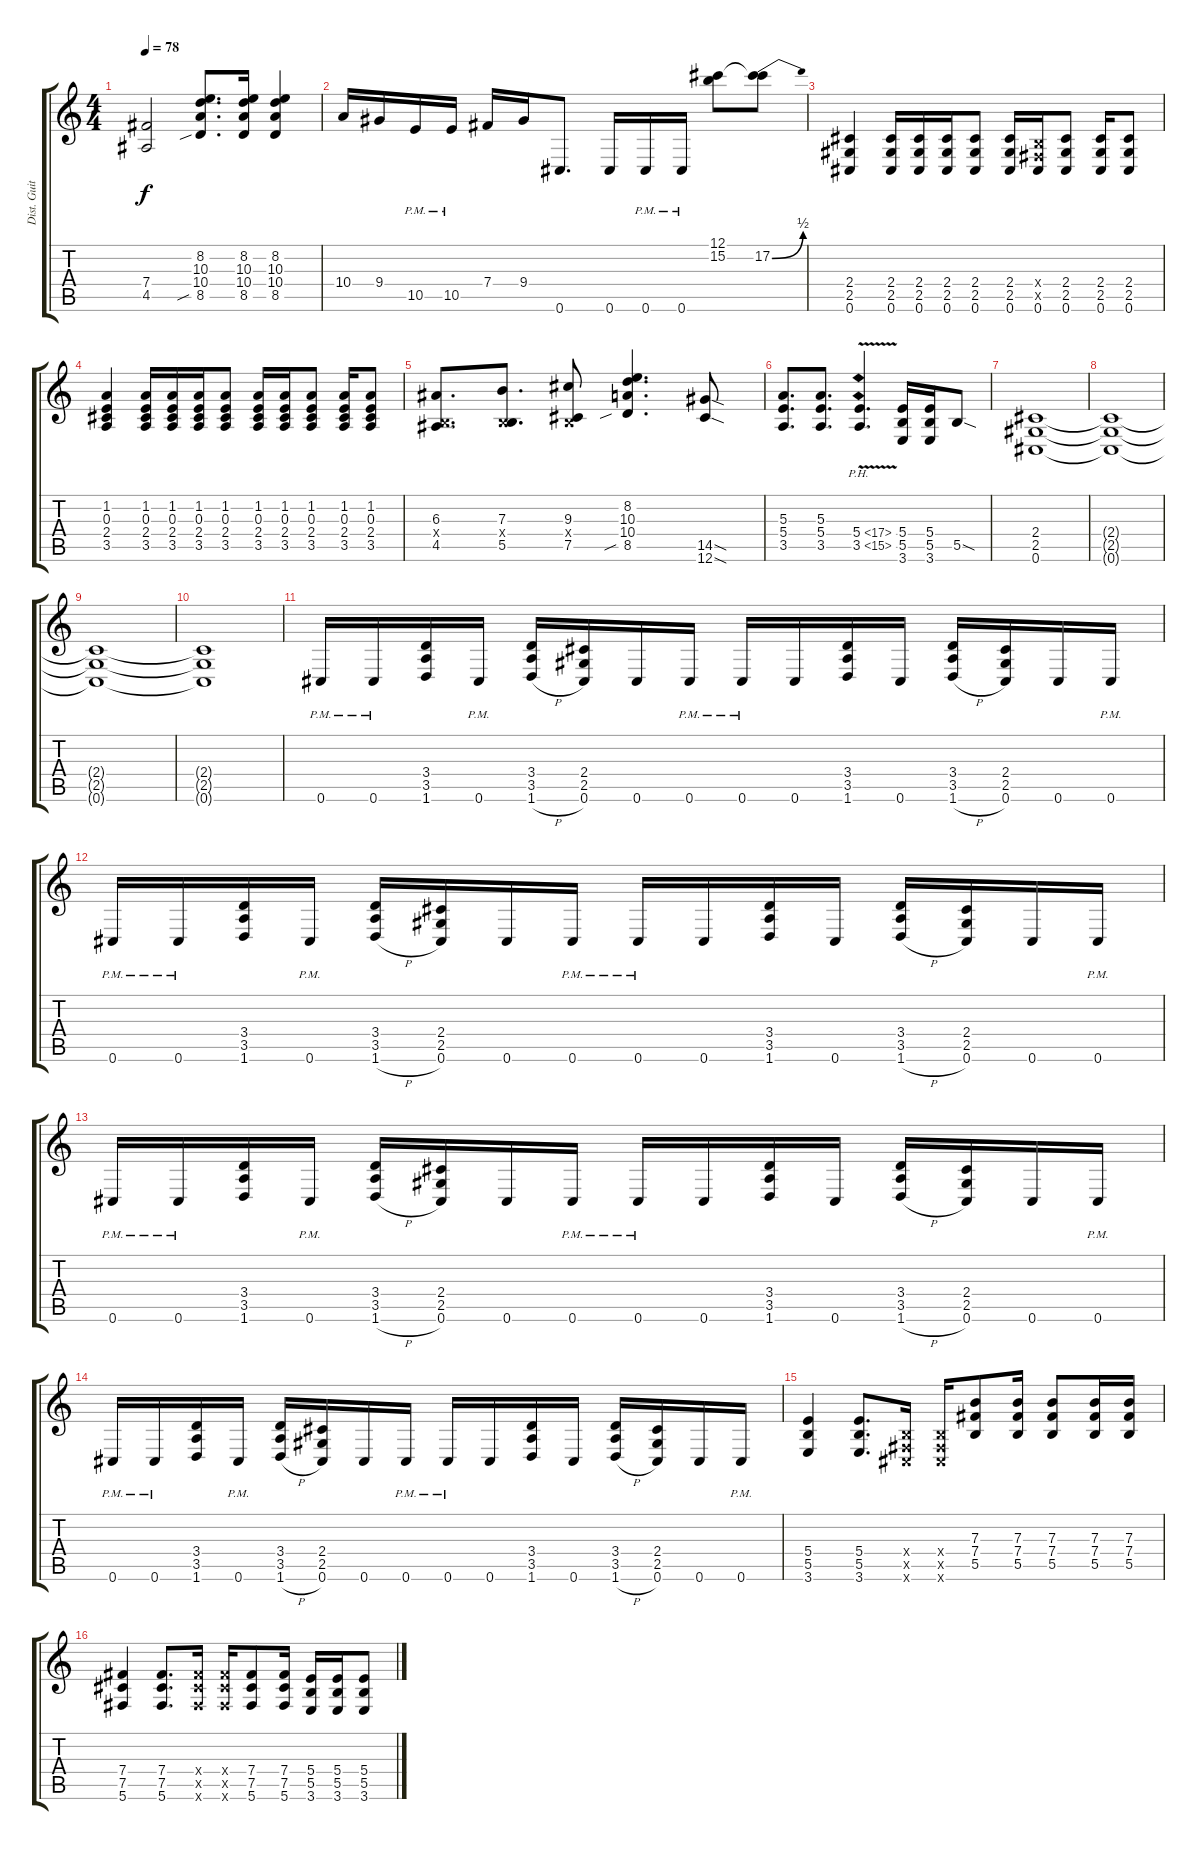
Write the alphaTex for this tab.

\track ("Dist. Guitar" "Dist. Guit") {instrument distortionguitar}
\staff {score tabs}
\tuning (Db4 Ab3 E3 B2 Gb2 Db2) {hide}
\ts (4 4)
\tempo 78
\clef g2
\ks c
(7.4 4.5).2{dy f} (8.2 10.3 10.4 8.5{sib}).8{d} (8.2 10.3 10.4 8.5).16 (8.2 10.3 10.4 8.5).4 |
10.4.16 9.4.16 10.5{pm}.16 10.5{pm}.16 7.4.16 9.4.16 0.6.8{d} 0.6.16 0.6{pm}.16 0.6{pm}.16 (12.1 15.2).8 (12.1{t} 17.2{be (bend 0 0 60 2)}).8 |
(2.4 2.5 0.6).4 (2.4 2.5 0.6).16 (2.4 2.5 0.6).16 (2.4 2.5 0.6).16 (2.4 2.5 0.6).8 (2.4 2.5 0.6).16 (0.4{x} 0.5{x} 0.6).16 (2.4 2.5 0.6).8 (2.4 2.5 0.6).16 (2.4 2.5 0.6).8 |
(1.2 0.3 2.4 3.5).4 (1.2 0.3 2.4 3.5).16 (1.2 0.3 2.4 3.5).16 (1.2 0.3 2.4 3.5).16 (1.2 0.3 2.4 3.5).8 (1.2 0.3 2.4 3.5).16 (1.2 0.3 2.4 3.5).16 (1.2 0.3 2.4 3.5).8 (1.2 0.3 2.4 3.5).16 (1.2 0.3 2.4 3.5).8 |
(6.3 0.4{x} 4.5).8{d} (7.3 0.4{x} 5.5).8{d} (9.3 0.4{x} 7.5).8 (8.2 10.3 10.4 8.5{sib}).4{d} (14.5{sod} 12.6{sod}).8 |
(5.3 5.4 3.5).8{d} (5.3 5.4 3.5).8{d} (5.4{ph 12 v} 3.5{ph 12 v}).4{d} (5.4 5.5 3.6).16 (5.4 5.5 3.6).16 5.5{sod}.8 |
(2.4 2.5 0.6).1 |
(2.4{t} 2.5{t} 0.6{t}).1 |
(2.4{t} 2.5{t} 0.6{t}).1 |
(2.4{t} 2.5{t} 0.6{t}).1 |
0.6{pm}.16{volume 13 instrument distortionguitar} 0.6{pm}.16 (3.4 3.5 1.6).16 0.6{pm}.16 (3.4 3.5 1.6{h}).16 (2.4 2.5 0.6).16 0.6.16 0.6{pm}.16 0.6{pm}.16 0.6.16 (3.4 3.5 1.6).16 0.6.16 (3.4 3.5 1.6{h}).16 (2.4 2.5 0.6).16 0.6.16 0.6{pm}.16 |
0.6{pm}.16 0.6{pm}.16 (3.4 3.5 1.6).16 0.6{pm}.16 (3.4 3.5 1.6{h}).16 (2.4 2.5 0.6).16 0.6.16 0.6{pm}.16 0.6{pm}.16 0.6.16 (3.4 3.5 1.6).16 0.6.16 (3.4 3.5 1.6{h}).16 (2.4 2.5 0.6).16 0.6.16 0.6{pm}.16 |
0.6{pm}.16 0.6{pm}.16 (3.4 3.5 1.6).16 0.6{pm}.16 (3.4 3.5 1.6{h}).16 (2.4 2.5 0.6).16 0.6.16 0.6{pm}.16 0.6{pm}.16 0.6.16 (3.4 3.5 1.6).16 0.6.16 (3.4 3.5 1.6{h}).16 (2.4 2.5 0.6).16 0.6.16 0.6{pm}.16 |
0.6{pm}.16 0.6{pm}.16 (3.4 3.5 1.6).16 0.6{pm}.16 (3.4 3.5 1.6{h}).16 (2.4 2.5 0.6).16 0.6.16 0.6{pm}.16 0.6{pm}.16 0.6.16 (3.4 3.5 1.6).16 0.6.16 (3.4 3.5 1.6{h}).16 (2.4 2.5 0.6).16 0.6.16 0.6{pm}.16 |
(5.4 5.5 3.6).4 (5.4 5.5 3.6).8{d} (0.4{x} 0.5{x} 0.6{x}).16 (0.4{x} 0.5{x} 0.6{x}).16 (7.3 7.4 5.5).8 (7.3 7.4 5.5).16 (7.3 7.4 5.5).8 (7.3 7.4 5.5).16 (7.3 7.4 5.5).16 |
(7.4 7.5 5.6).4 (7.4 7.5 5.6).8{d} (7.4{x} 7.5{x} 5.6{x}).16 (7.4{x} 7.5{x} 5.6{x}).16 (7.4 7.5 5.6).8 (7.4 7.5 5.6).16 (5.4 5.5 3.6).16 (5.4 5.5 3.6).16 (5.4 5.5 3.6).8
